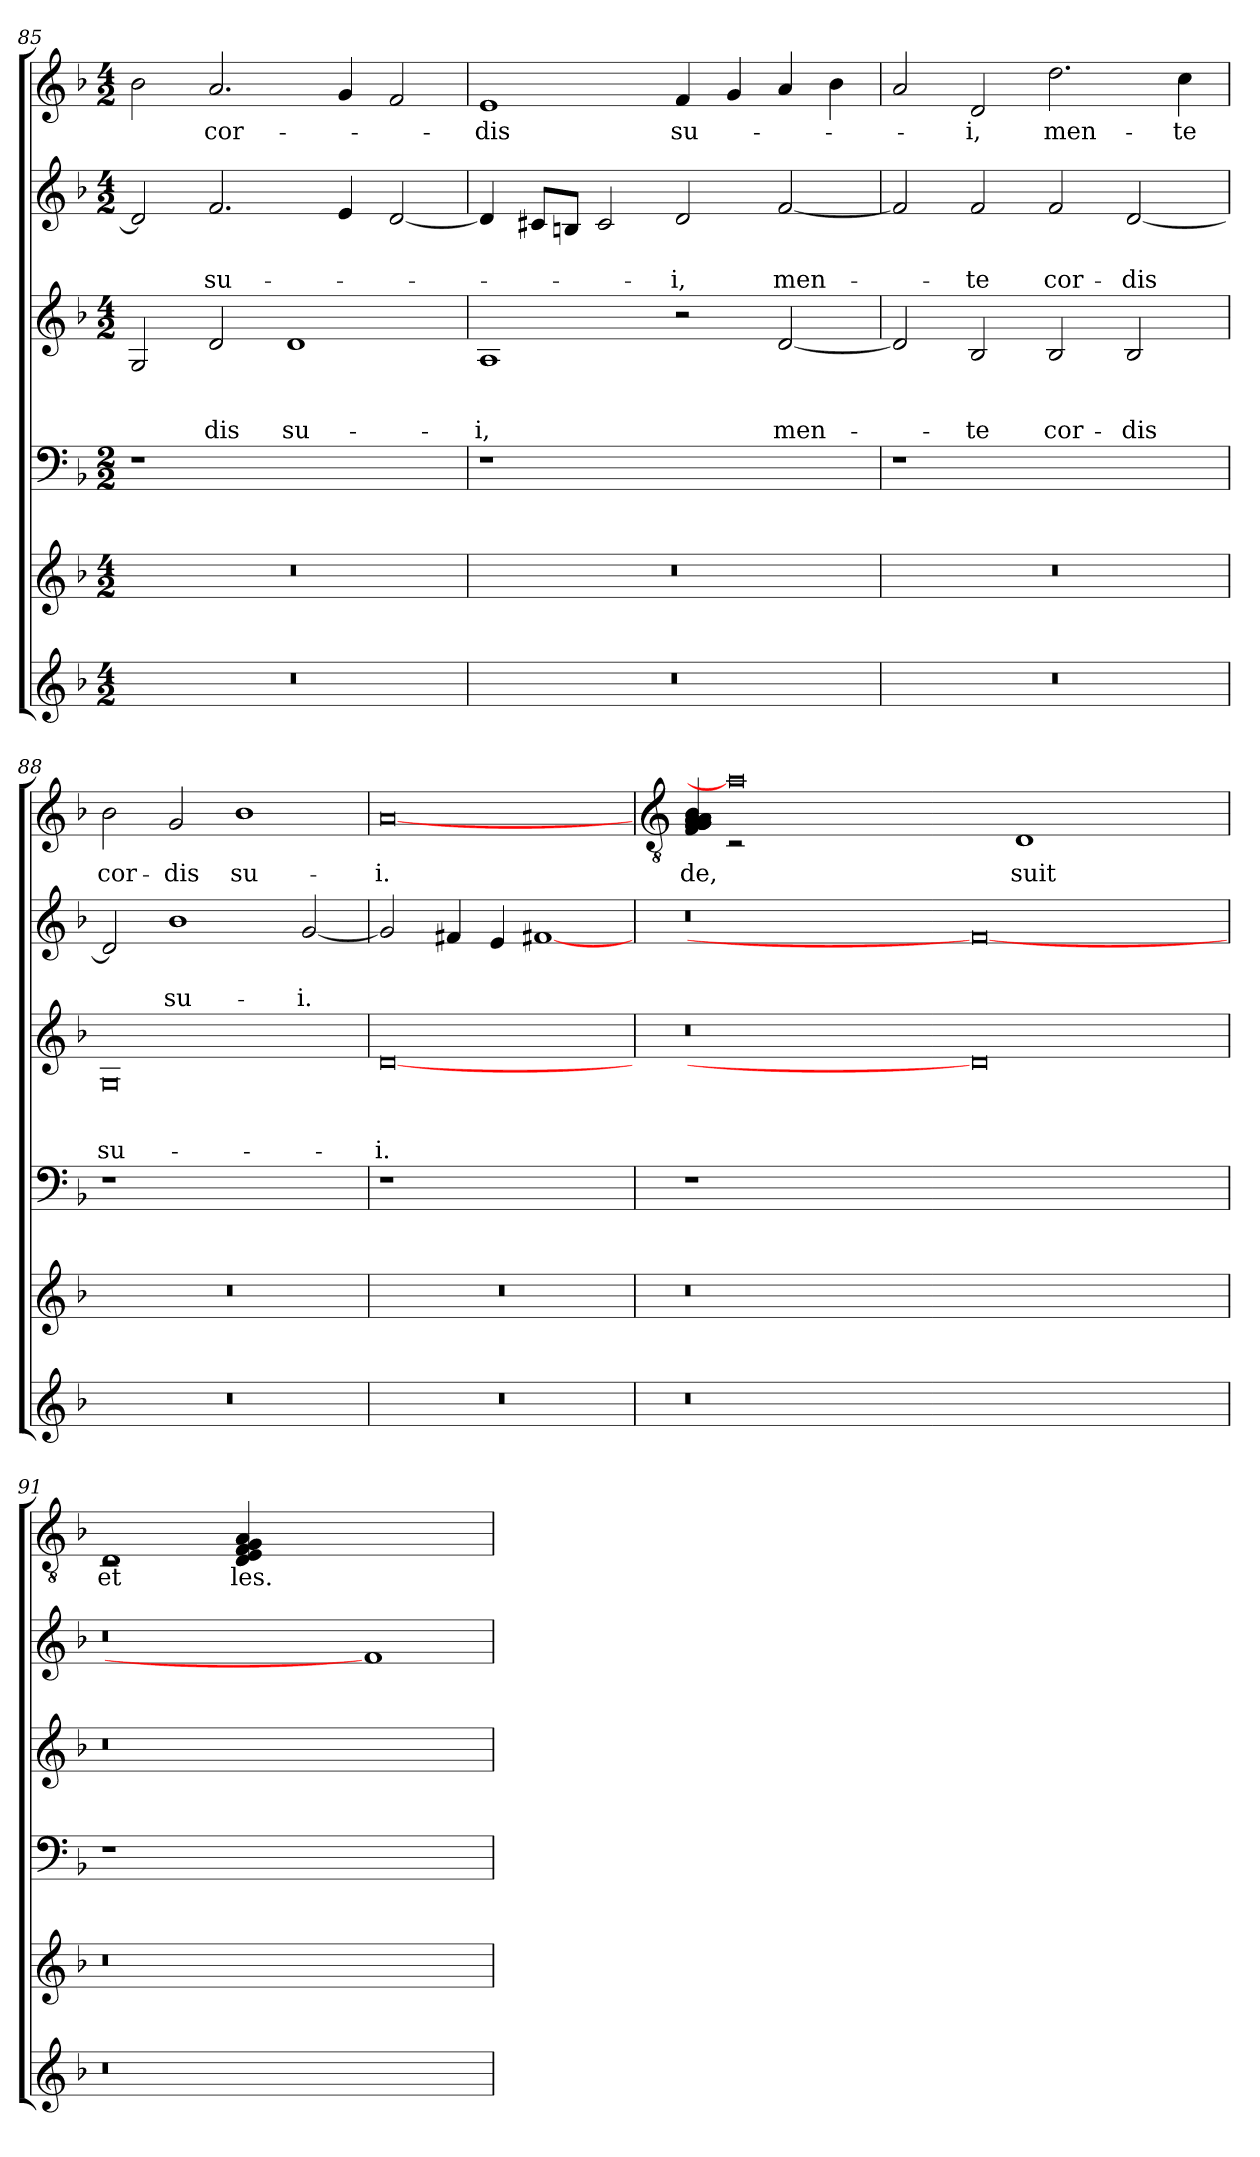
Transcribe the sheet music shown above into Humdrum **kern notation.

**kern	**kern	**kern	**kern	**text	**text	**text	**kern	**text	**text	**kern	**text
*part6	*part5	*part4	*part3	*part3	*part3	*part3	*part2	*part2	*part2	*part1	*part1
*staff6	*staff5	*staff4	*staff3	*staff3	*staff3	*staff3	*staff2	*staff2	*staff2	*staff1	*staff1
!!LO:LB:g=z
*clefG2	*clefG2	*clefF4	*clefG2	*	*	*	*clefG2	*	*	*clefG2	*
*k[b-]	*k[b-]	*k[b-]	*k[b-]	*	*	*	*k[b-]	*	*	*k[b-]	*
*F:	*F:	*F:	*F:	*	*	*	*F:	*	*	*F:	*
*M4/2	*M4/2	*M2/2	*M4/2	*	*	*	*M4/2	*	*	*M4/2	*
=85	=85	=85	=85	=85	=85	=85	=85	=85	=85	=85	=85
0r	0r	1r	2G/	.	.	.	2d/]	.	.	2b-\	.
!	!	!	!	!	!	!LO:LY:b	!	!	!LO:LY:b	!	!LO:LY:b
.	.	.	2d/	.	.	-dis	2.f/	.	su-	2.a/	cor-
!	!	!	!	!	!	!LO:LY:b	!	!	!	!	!
.	.	1ryy	1d	.	.	su-	.	.	.	.	.
.	.	.	.	.	.	.	4e/	.	.	4g/	.
.	.	.	.	.	.	.	[<2d/	.	.	2f/	.
=86	=86	=86	=86	=86	=86	=86	=86	=86	=86	=86	=86
!	!	!	!	!	!	!LO:LY:b	!	!	!	!	!LO:LY:b
0r	0r	1r	1A	.	.	-i,	4d/]	.	.	1e	-dis
.	.	.	.	.	.	.	8c#/L	.	.	.	.
.	.	.	.	.	.	.	8B/J	.	.	.	.
.	.	.	.	.	.	.	2c#/	.	.	.	.
!	!	!	!	!	!	!	!	!	!LO:LY:b	!	!LO:LY:b
.	.	1ryy	2r	.	.	.	2d/	.	-i,	4f/	su-
.	.	.	.	.	.	.	.	.	.	4g/	.
!	!	!	!	!	!	!LO:LY:b	!	!	!LO:LY:b	!	!
.	.	.	[<2d/	.	.	men-	[<2f/	.	men-	4a/	.
.	.	.	.	.	.	.	.	.	.	4b-\	.
=87	=87	=87	=87	=87	=87	=87	=87	=87	=87	=87	=87
0r	0r	1r	2d/]	.	.	.	2f/]	.	.	2a/	.
!	!	!	!	!	!	!LO:LY:b	!	!	!LO:LY:b	!	!LO:LY:b
.	.	.	2B-/	.	.	-te	2f/	.	-te	2d/	-i,
!	!	!	!	!	!	!LO:LY:b	!	!	!LO:LY:b	!	!LO:LY:b
.	.	1ryy	2B-/	.	.	cor-	2f/	.	cor-	2.dd\	men-
!	!	!	!	!	!	!LO:LY:b	!	!	!LO:LY:b	!	!
.	.	.	2B-/	.	.	-dis	[<2d/	.	-dis	.	.
!	!	!	!	!	!	!	!	!	!	!	!LO:LY:b
.	.	.	.	.	.	.	.	.	.	4cc\	-te
=88	=88	=88	=88	=88	=88	=88	=88	=88	=88	=88	=88
!	!	!	!	!	!	!LO:LY:b	!	!	!	!	!LO:LY:b
0r	0r	1r	0G	.	.	su-	2d/]	.	.	2b-\	cor-
!	!	!	!	!	!	!	!	!	!LO:LY:b	!	!LO:LY:b
.	.	.	.	.	.	.	1b-	.	su-	2g/	-dis
!	!	!	!	!	!	!	!	!	!	!	!LO:LY:b
.	.	1ryy	.	.	.	.	.	.	.	1b-	su-
!	!	!	!	!	!	!	!	!	!LO:LY:b:rj	!	!
.	.	.	.	.	.	.	[<2g/	.	-i.	.	.
=89	=89	=89	=89	=89	=89	=89	=89	=89	=89	=89	=89
!	!	!	!	!	!	!LO:LY:b:rj	!	!	!	!	!LO:LY:b:rj
0r	0r	1r	[0d	.	.	-i.	2g/]	.	.	[0a	-i.
.	.	.	.	.	.	.	4f#X/	.	.	.	.
.	.	.	.	.	.	.	4e/	.	.	.	.
.	.	1ryy	.	.	.	.	[1f#X	.	.	.	.
!!LO:LB:g=z
=90	=90	=90	=90	=90	=90	=90	=90	=90	=90	=90	=90
*	*	*	*	*	*	*	*	*	*	*clefGv2	*
!	!	!	!	!	!	!	!	!	!	!LO:N:n=1:head=solid	!
!	!	!	!	!	!	!	!	!	!	!LO:N:n=2:head=solid	!
!	!	!	!	!	!	!	!	!	!	!LO:N:n=3:head=solid	!
!	!	!	!	!	!	!	!	!	!	!LO:N:n=4:head=solid	!
!	!	!	!	!	!	!	!	!	!	!LO:N:n=5:head=solid	!
!	!	!	!	!	!	!	!	!	!	!LO:N:n=6:head=solid	!
!	!	!	!	!	!	!	!	!	!	!LO:N:n=7:head=solid	!
!	!	!	!	!	!	!	!	!	!	!LO:N:n=8:head=solid	!
!	!	!	!	!	!	!	!	!	!	!LO:N:n=9:head=solid	!
!	!	!	!	!	!	!	!	!	!	!LO:N:n=10:head=solid	!
!	!	!	!	!	!	!	!	!	!	!LO:N:n=11:head=solid	!LO:LY:b:rj
*	*	*	*	*	*	*	*	*	*	*^	*
0r	0r	1r	0r	.	.	.	0r	.	.	4F/ 4G/ 4G/ 4G/ 4G/ 4G/ 4A/ 4A/ 4A/ 4A/ 4B-/	4ryy	-de,
.	.	.	.	.	.	.	.	.	.	0a]	2rC	.
.	.	.	.	.	.	.	.	.	.	.	2.ryy	.
.	.	0.ryy	.	.	.	.	.	.	.	.	.	.
.	.	.	.	.	.	.	.	.	.	.	1ryy	.
0ryy	0ryy	.	0d]	.	.	.	0f#_	.	.	.	.	.
!	!	!	!	!	!	!	!	!	!	!	!	!LO:LY:b
.	.	.	.	.	.	.	.	.	.	1D	.	suit
.	.	.	.	.	.	.	.	.	.	.	1.ryy	.
.	.	.	.	.	.	.	.	.	.	2.ryy	.	.
=91	=91	=91	=91	=91	=91	=91	=91	=91	=91	=91	=91	=91
!	!	!	!	!	!	!	!	!	!	!	!	!LO:LY:b:rj
0r	0r	1r	0r	.	.	.	0r	.	.	1D	2rC	et
.	.	.	.	.	.	.	.	.	.	.	1..ryy	.
!	!	!	!	!	!	!	!	!	!	!LO:N:n=1:head=solid	!	!
!	!	!	!	!	!	!	!	!	!	!LO:N:n=2:head=solid	!	!
!	!	!	!	!	!	!	!	!	!	!LO:N:n=3:head=solid	!	!
!	!	!	!	!	!	!	!	!	!	!LO:N:n=4:head=solid	!	!
!	!	!	!	!	!	!	!	!	!	!LO:N:n=5:head=solid	!	!LO:LY:b:rj
.	.	0ryy	.	.	.	.	.	.	.	4D/ 4E/ 4F/ 4G/ 4A/	.	-les.
.	.	.	.	.	.	.	.	.	.	1..ryy	.	.
1ryy	1ryy	.	1ryy	.	.	.	1f#]	.	.	.	.	.
.	.	.	.	.	.	.	.	.	.	.	2.ryy	.
*	*	*	*	*	*	*	*	*	*	*v	*v	*
=	=	=	=	=	=	=	=	=	=	=	=
*-	*-	*-	*-	*-	*-	*-	*-	*-	*-	*-	*-
